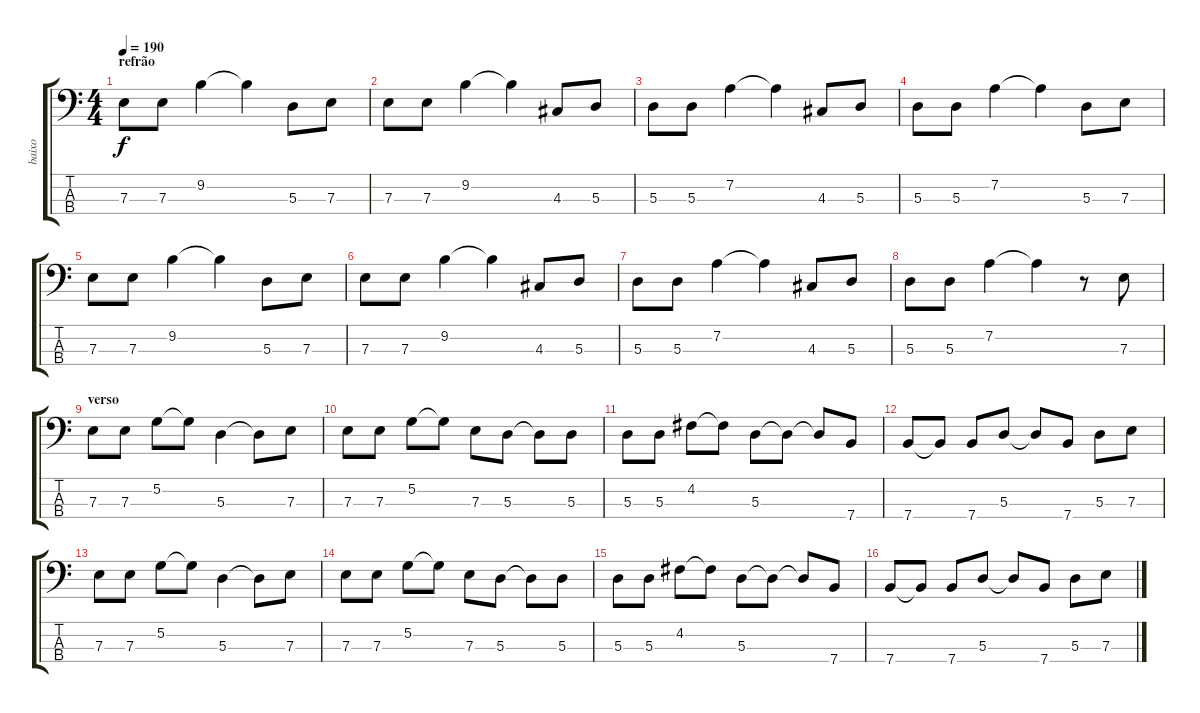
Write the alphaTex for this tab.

\track ("baixo" "baixo") {instrument electricbassfinger}
\staff {score tabs}
\tuning (G2 D2 A1 E1) {hide}
\ts (4 4)
\section ("" "refrão")
\tempo 190
\clef f4
\ks c
7.3.8{dy f} 7.3.8 9.2.4 9.2{t}.4 5.3.8 7.3.8 |
7.3.8 7.3.8 9.2.4 9.2{t}.4 4.3.8 5.3.8 |
5.3.8 5.3.8 7.2.4 7.2{t}.4 4.3.8 5.3.8 |
5.3.8 5.3.8 7.2.4 7.2{t}.4 5.3.8 7.3.8 |
7.3.8 7.3.8 9.2.4 9.2{t}.4 5.3.8 7.3.8 |
7.3.8 7.3.8 9.2.4 9.2{t}.4 4.3.8 5.3.8 |
5.3.8 5.3.8 7.2.4 7.2{t}.4 4.3.8 5.3.8 |
5.3.8 5.3.8 7.2.4 7.2{t}.4 r.8 7.3.8 |
\section ("" "verso")
7.3.8 7.3.8 5.2.8 5.2{t}.8 5.3.4 5.3{t}.8 7.3.8 |
7.3.8 7.3.8 5.2.8 5.2{t}.8 7.3.8 5.3.8 5.3{t}.8 5.3.8 |
5.3.8 5.3.8 4.2.8 4.2{t}.8 5.3.8 5.3{t}.8 5.3{t}.8 7.4.8 |
7.4.8 7.4{t}.8 7.4.8 5.3.8 5.3{t}.8 7.4.8 5.3.8 7.3.8 |
7.3.8 7.3.8 5.2.8 5.2{t}.8 5.3.4 5.3{t}.8 7.3.8 |
7.3.8 7.3.8 5.2.8 5.2{t}.8 7.3.8 5.3.8 5.3{t}.8 5.3.8 |
5.3.8 5.3.8 4.2.8 4.2{t}.8 5.3.8 5.3{t}.8 5.3{t}.8 7.4.8 |
7.4.8 7.4{t}.8 7.4.8 5.3.8 5.3{t}.8 7.4.8 5.3.8 7.3.8
